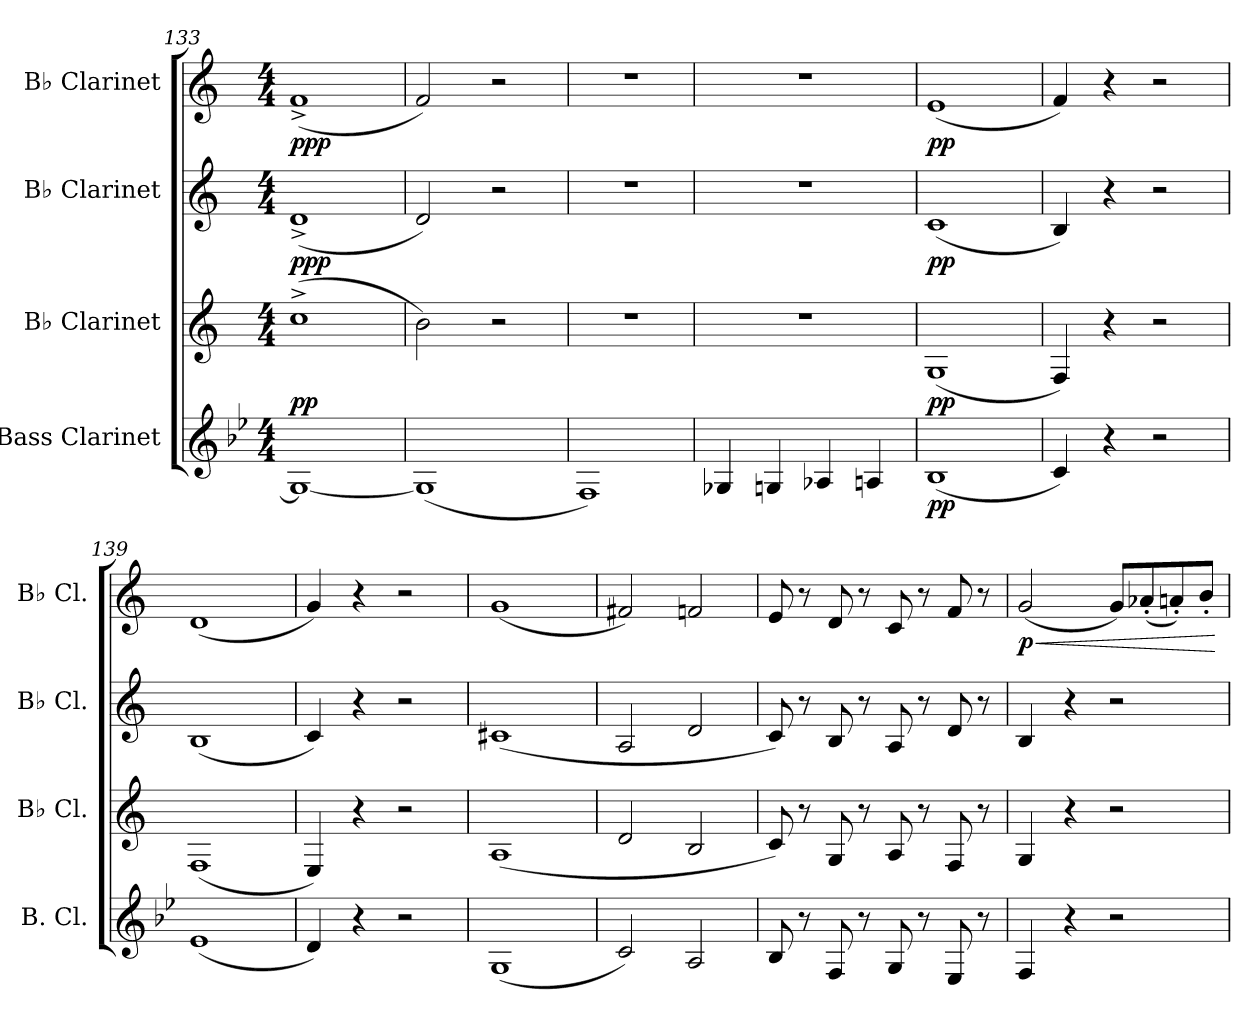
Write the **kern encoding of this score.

**kern	**dynam	**kern	**dynam	**kern	**dynam	**kern	**dynam
*part4	*part4	*part3	*part3	*part2	*part2	*part1	*part1
*staff4	*staff4	*staff3	*staff3	*staff2	*staff2	*staff1	*staff1
*I"Bass Clarinet	*	*I"B♭ Clarinet	*	*I"B♭ Clarinet	*	*I"B♭ Clarinet	*
*I'B. Cl.	*	*I'B♭ Cl.	*	*I'B♭ Cl.	*	*I'B♭ Cl.	*
*clefG2	*	*clefG2	*	*clefG2	*	*clefG2	*
*ITrd8c14	*	*ITrd1c2	*	*ITrd1c2	*	*ITrd1c2	*
*k[b-e-]	*	*k[b-e-]	*	*k[b-e-]	*	*k[b-e-]	*
*M4/4	*	*M4/4	*	*M4/4	*	*M4/4	*
=133	=133	=133	=133	=133	=133	=133	=133
!	!	!	!LO:DY:b	!	!LO:DY:b	!	!LO:DY:b
1GG-_	.	(1b-^	pp	(1c^	ppp	(1e-^	ppp
=134	=134	=134	=134	=134	=134	=134	=134
(1GG-]	.	2a\)	.	2c/)	.	2e-/)	.
.	.	2r	.	2r	.	2r	.
=135	=135	=135	=135	=135	=135	=135	=135
1FF)	.	1r	.	1r	.	1r	.
!!LO:LB:g=z
=136	=136	=136	=136	=136	=136	=136	=136
4GG-X/	.	1r	.	1r	.	1r	.
4GGn/	.	.	.	.	.	.	.
4AA-X/	.	.	.	.	.	.	.
4AAn/	.	.	.	.	.	.	.
=137	=137	=137	=137	=137	=137	=137	=137
!	!LO:DY:b	!	!LO:DY:b	!	!LO:DY:b	!	!LO:DY:b
(1BB-	pp	(1F	pp	(1B-	pp	(1d	pp
=138	=138	=138	=138	=138	=138	=138	=138
4C/)	.	4E-/)	.	4A/)	.	4e-/)	.
4r	.	4r	.	4r	.	4r	.
2r	.	2r	.	2r	.	2r	.
=139	=139	=139	=139	=139	=139	=139	=139
(1E-	.	(1E-	.	(1A	.	(1c	.
=140	=140	=140	=140	=140	=140	=140	=140
4D/)	.	4D/)	.	4B-/)	.	4f/)	.
4r	.	4r	.	4r	.	4r	.
2r	.	2r	.	2r	.	2r	.
=141	=141	=141	=141	=141	=141	=141	=141
(1GG	.	(1G	.	(1Bn	.	(1f	.
=142	=142	=142	=142	=142	=142	=142	=142
2C/)	.	2c/	.	2G/	.	2en/)	.
2AA/	.	2A/	.	2c/	.	2e-X/	.
=143	=143	=143	=143	=143	=143	=143	=143
8BB-/	.	8B-/)	.	8B-/)	.	8d/	.
8r	.	8r	.	8r	.	8r	.
8FF/	.	8F/	.	8A/	.	8c/	.
8r	.	8r	.	8r	.	8r	.
8GG/	.	8G/	.	8G/	.	8B-/	.
8r	.	8r	.	8r	.	8r	.
8EE-/	.	8E-/	.	8c/	.	8e-/	.
8r	.	8r	.	8r	.	8r	.
!!LO:PB:g=z
=144	=144	=144	=144	=144	=144	=144	=144
!	!	!	!	!	!	!	!LO:HP:b
!	!	!	!	!	!	!	!LO:DY:n=1:b
4FF/	.	4F/	.	4A/	.	(2f/	< p
4r	.	4r	.	4r	.	.	.
2r	.	2r	.	2r	.	8f/L)	.
.	.	.	.	.	.	(8g-X'/	.
.	.	.	.	.	.	8gn'/)	.
.	.	.	.	.	.	8a'/J	.
.	.	.	.	.	.	.	[
=	=	=	=	=	=	=	=
*-	*-	*-	*-	*-	*-	*-	*-
